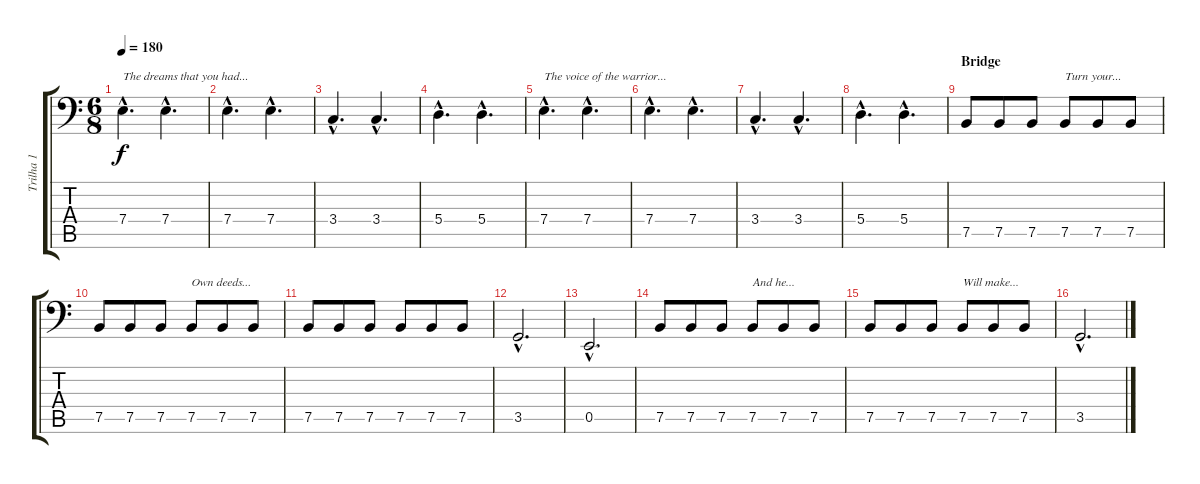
\track ("Trilha 1" "Trilha 1") {instrument electricbassfinger}
\staff {score tabs}
\tuning (C3 G2 D2 A1 E1 B0) {hide}
\ts (6 8)
\tempo 180
\clef f4
\ks c
7.4{hac}.4{d txt "The dreams that you had..." dy f} 7.4{hac}.4{d} |
7.4{hac}.4{d} 7.4{hac}.4{d} |
3.4{hac}.4{d} 3.4{hac}.4{d} |
5.4{hac}.4{d} 5.4{hac}.4{d} |
7.4{hac}.4{d txt "The voice of the warrior..."} 7.4{hac}.4{d} |
7.4{hac}.4{d} 7.4{hac}.4{d} |
3.4{hac}.4{d} 3.4{hac}.4{d} |
5.4{hac}.4{d} 5.4{hac}.4{d} |
\section ("" "Bridge")
7.5.8 7.5.8 7.5.8 7.5.8{txt "Turn your..."} 7.5.8 7.5.8 |
7.5.8 7.5.8 7.5.8 7.5.8{txt "Own deeds..."} 7.5.8 7.5.8 |
7.5.8 7.5.8 7.5.8 7.5.8 7.5.8 7.5.8 |
3.5{hac}.2{d} |
0.5{hac}.2{d} |
7.5.8 7.5.8 7.5.8 7.5.8{txt "And he..."} 7.5.8 7.5.8 |
7.5.8 7.5.8 7.5.8 7.5.8{txt "Will make..."} 7.5.8 7.5.8 |
3.5{hac}.2{d}
